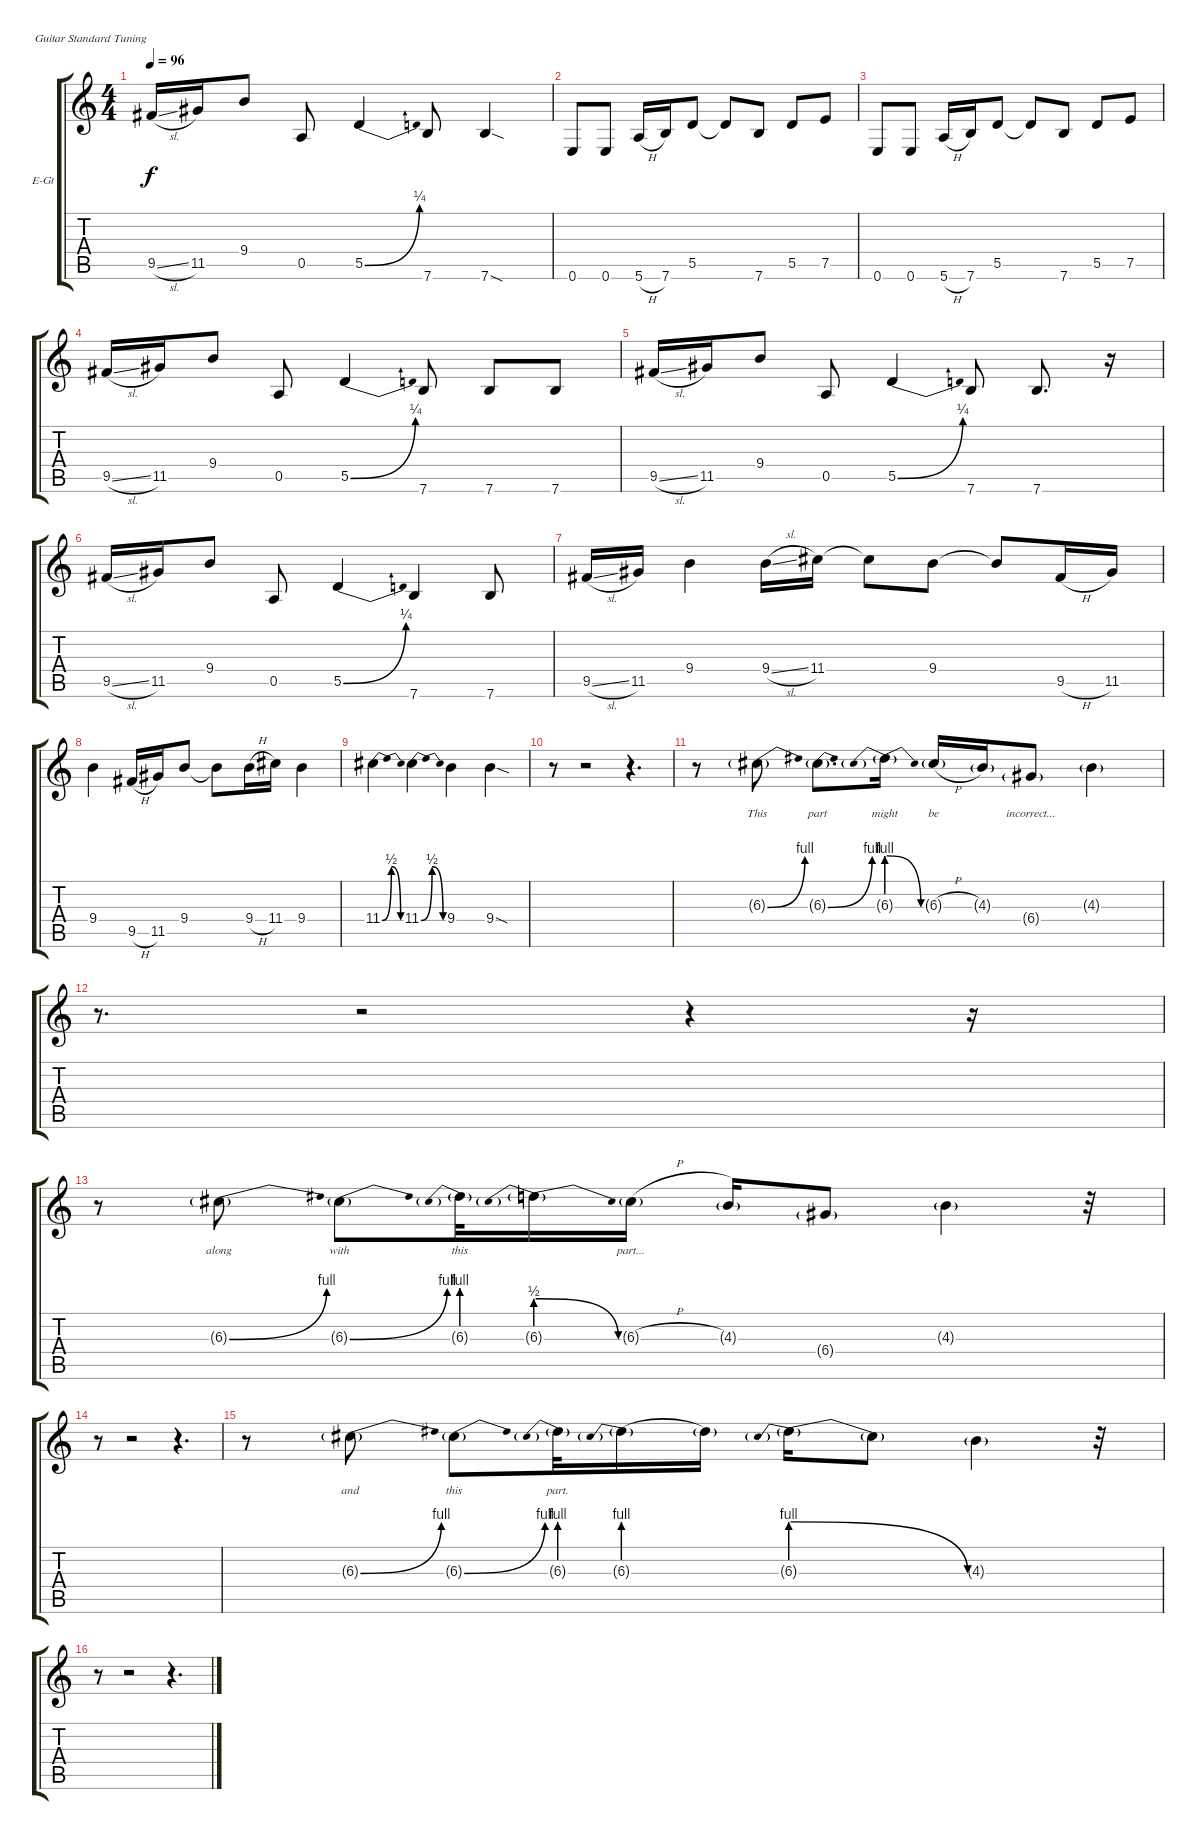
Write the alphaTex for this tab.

\bracketExtendMode groupsimilarinstruments
\firstSystemTrackNameOrientation horizontal
\otherSystemsTrackNameOrientation horizontal
\track ("Lead Guitar" "E-Gt") {instrument overdrivenguitar}
\staff {score tabs}
\tuning (E4 B3 G3 D3 A2 E2)
\ts (4 4)
\tempo 96
\clef g2
\ks c
9.5{sl}.16{dy f} 11.5.16 9.4.8 0.5.8 5.5{be (bend 0 0 60 1)}.4 7.6.8 7.6{sod}.4 |
0.6.8 0.6.8 5.6{h}.16 7.6.16 5.5.8 5.5{t}.8 7.6.8 5.5.8 7.5.8 |
0.6.8 0.6.8 5.6{h}.16 7.6.16 5.5.8 5.5{t}.8 7.6.8 5.5.8 7.5.8 |
9.5{sl}.16 11.5.16 9.4.8 0.5.8 5.5{be (bend 0 0 60 1)}.4 7.6.8 7.6.8 7.6.8 |
9.5{sl}.16 11.5.16 9.4.8 0.5.8 5.5{be (bend 0 0 60 1)}.4 7.6.8 7.6.8{d} r.16 |
9.5{sl}.16 11.5.16 9.4.8 0.5.8 5.5{be (bend 0 0 60 1)}.4 7.6.4 7.6.8 |
9.5{sl}.16 11.5.16 9.4.4 9.4{sl}.16 11.4.16 11.4{t}.8 9.4.8 9.4{t}.8 9.5{h}.16 11.5.16 |
9.4.4 9.5{h}.16 11.5.16 9.4.8 9.4{t}.8 9.4{h}.16 11.4.16 9.4.4 |
11.4{be (bendrelease 0 0 27.599999999999998 2 33 2 59.4 0)}.4 11.4{be (bendrelease 0 0 26.4 2 33.6 2 59.4 0)}.4 9.4.4 9.4{sod}.4 |
r.8 r.2 r.4{d} |
r.8 6.3{be (bend 0 0 60 4) g}.8{lyrics (0 "This") lyrics (1 "") lyrics (2 "") lyrics (3 "") lyrics (4 "")} 6.3{be (bend 0 0 60 4) g}.8{d lyrics (0 "part") lyrics (1 "") lyrics (2 "") lyrics (3 "") lyrics (4 "")} 6.3{be (prebendrelease 0 4 60 0) g}.16{lyrics (0 "might") lyrics (1 "") lyrics (2 "") lyrics (3 "") lyrics (4 "")} 6.3{h g}.16{lyrics (0 "be") lyrics (1 "") lyrics (2 "") lyrics (3 "") lyrics (4 "")} 4.3{g}.16{lyrics (0 "") lyrics (1 "") lyrics (2 "") lyrics (3 "") lyrics (4 "")} 6.4{g}.8{lyrics (0 "incorrect...") lyrics (1 "") lyrics (2 "") lyrics (3 "") lyrics (4 "")} 4.3{g}.4 |
r.8{d} r.2 r.4 r.16 |
r.8 6.3{be (bend 0 0 60 4) g}.8{lyrics (0 "") lyrics (1 "along") lyrics (2 "") lyrics (3 "") lyrics (4 "")} 6.3{be (bend 0 0 60 4) g}.8{lyrics (0 "") lyrics (1 "with") lyrics (2 "") lyrics (3 "") lyrics (4 "")} 6.3{be (prebend 0 4 60 4) g}.32{lyrics (0 "") lyrics (1 "this") lyrics (2 "") lyrics (3 "") lyrics (4 "")} 6.3{be (prebendrelease 0 2 60 0) g}.16{lyrics (0 "") lyrics (1 "") lyrics (2 "") lyrics (3 "") lyrics (4 "")} 6.3{h g}.16{lyrics (0 "") lyrics (1 "part...") lyrics (2 "") lyrics (3 "") lyrics (4 "")} 4.3{g}.16 6.4{g}.8 4.3{g}.4 r.32 |
r.8 r.2 r.4{d} |
r.8 6.3{be (bend 0 0 60 4) g}.8{lyrics (0 "") lyrics (1 "") lyrics (2 "and") lyrics (3 "") lyrics (4 "")} 6.3{be (bend 0 0 60 4) g}.8{lyrics (0 "") lyrics (1 "") lyrics (2 "this") lyrics (3 "") lyrics (4 "")} 6.3{be (prebend 0 4 60 4) g}.32{lyrics (0 "") lyrics (1 "") lyrics (2 "part.") lyrics (3 "") lyrics (4 "")} 6.3{be (prebend 0 4 60 4) g}.16{lyrics (0 "") lyrics (1 "") lyrics (2 "") lyrics (3 "") lyrics (4 "")} 6.3{g t}.16 6.3{be (prebendrelease 0 4 15 0) g}.16 6.3{g t}.8 4.3{g}.4 r.32 |
r.8 r.2 r.4{d}
